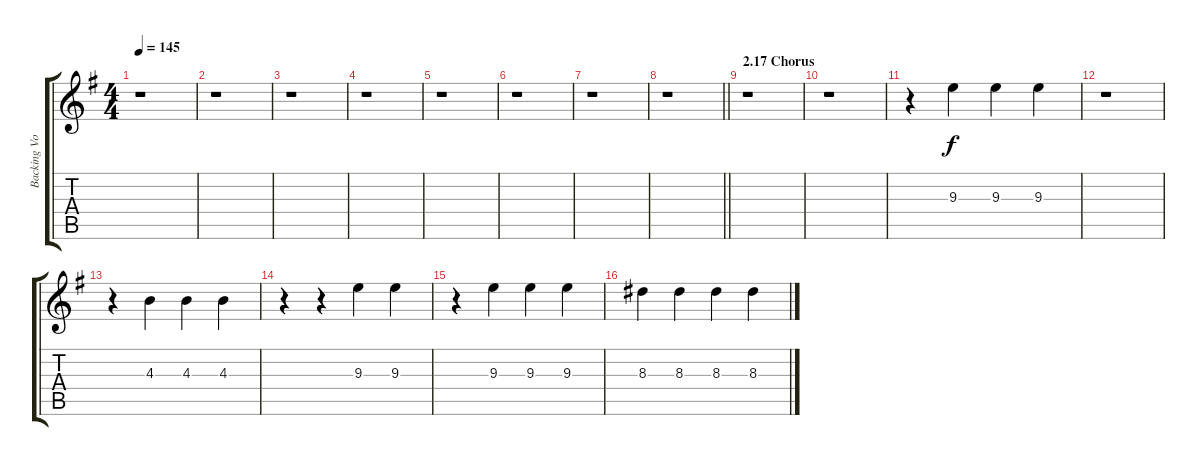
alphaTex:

\track ("Backing Vocals" "Backing Vo") {instrument distortionguitar}
\staff {score tabs}
\tuning (E4 B3 G3 D3 A2 E2) {hide}
\ts (4 4)
\tempo 145
\clef g2
\ks eminor
r.1{dy fff} |
r.1 |
r.1 |
r.1 |
r.1 |
r.1 |
r.1 |
\barLineRight lightlight
r.1 |
\section ("" "2.17 Chorus")
r.1 |
r.1 |
r.4 9.3.4{dy f} 9.3.4 9.3.4 |
r.1 |
r.4 4.3.4 4.3.4 4.3.4 |
r.4 r.4 9.3.4 9.3.4 |
r.4 9.3.4 9.3.4 9.3.4 |
8.3.4 8.3.4 8.3.4 8.3.4
